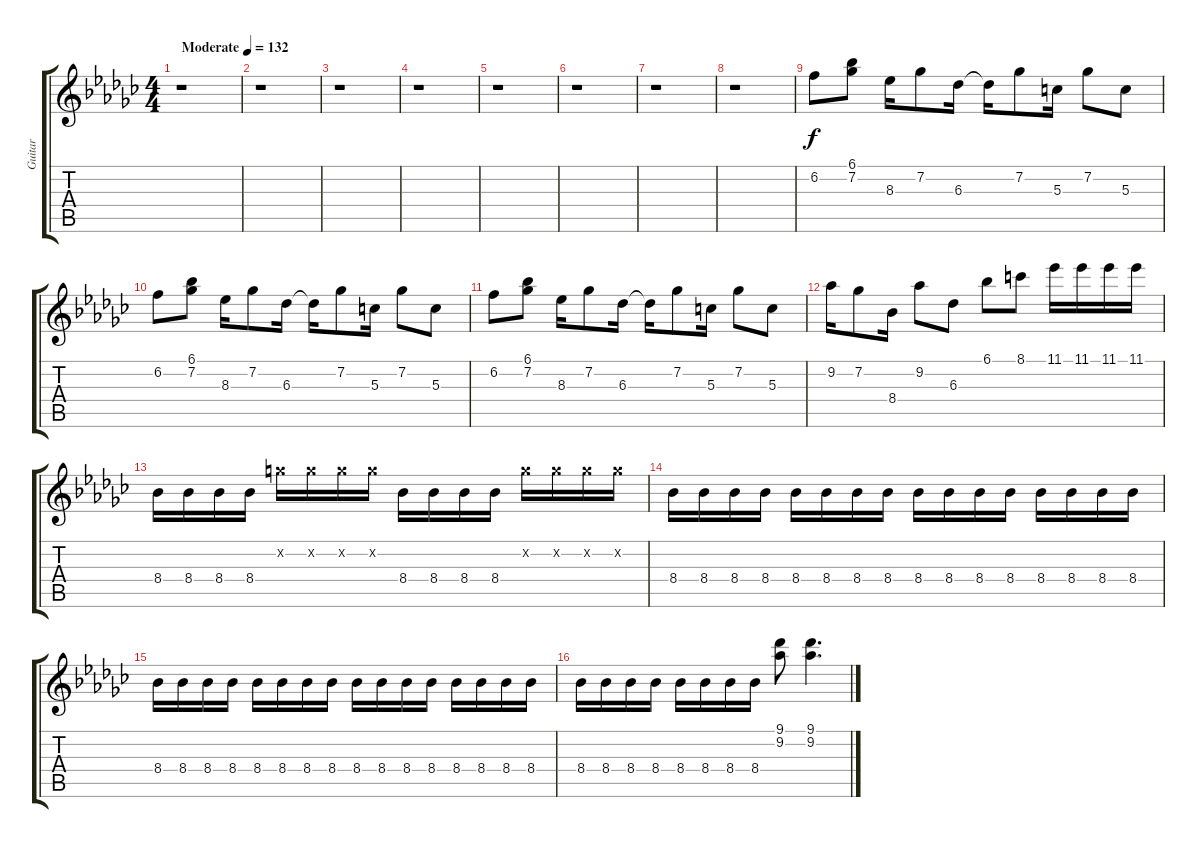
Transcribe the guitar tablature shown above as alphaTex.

\track ("Guitar" "Guitar") {instrument overdrivenguitar}
\staff {score tabs}
\tuning (E4 B3 G3 D3 A2 E2) {hide}
\ts (4 4)
\tempo (132 "Moderate")
\clef g2
\ks gb
r.1{dy f instrument overdrivenguitar} |
r.1 |
r.1 |
r.1 |
r.1 |
r.1 |
r.1 |
r.1 |
6.2.8 (6.1 7.2).8 8.3.16 7.2.8 6.3.16 6.3{t}.16 7.2.8 5.3.16 7.2.8 5.3.8 |
6.2.8 (6.1 7.2).8 8.3.16 7.2.8 6.3.16 6.3{t}.16 7.2.8 5.3.16 7.2.8 5.3.8 |
6.2.8 (6.1 7.2).8 8.3.16 7.2.8 6.3.16 6.3{t}.16 7.2.8 5.3.16 7.2.8 5.3.8 |
9.2.16 7.2.8 8.4.16 9.2.8 6.3.8 6.1.8 8.1.8 11.1.16 11.1.16 11.1.16 11.1.16 |
8.4.16 8.4.16 8.4.16 8.4.16 8.2{x}.16 8.2{x}.16 8.2{x}.16 8.2{x}.16 8.4.16 8.4.16 8.4.16 8.4.16 8.2{x}.16 8.2{x}.16 8.2{x}.16 8.2{x}.16 |
8.4.16 8.4.16 8.4.16 8.4.16 8.4.16 8.4.16 8.4.16 8.4.16 8.4.16 8.4.16 8.4.16 8.4.16 8.4.16 8.4.16 8.4.16 8.4.16 |
8.4.16 8.4.16 8.4.16 8.4.16 8.4.16 8.4.16 8.4.16 8.4.16 8.4.16 8.4.16 8.4.16 8.4.16 8.4.16 8.4.16 8.4.16 8.4.16 |
8.4.16 8.4.16 8.4.16 8.4.16 8.4.16 8.4.16 8.4.16 8.4.16 (9.1 9.2).8 (9.1 9.2).4{d}
